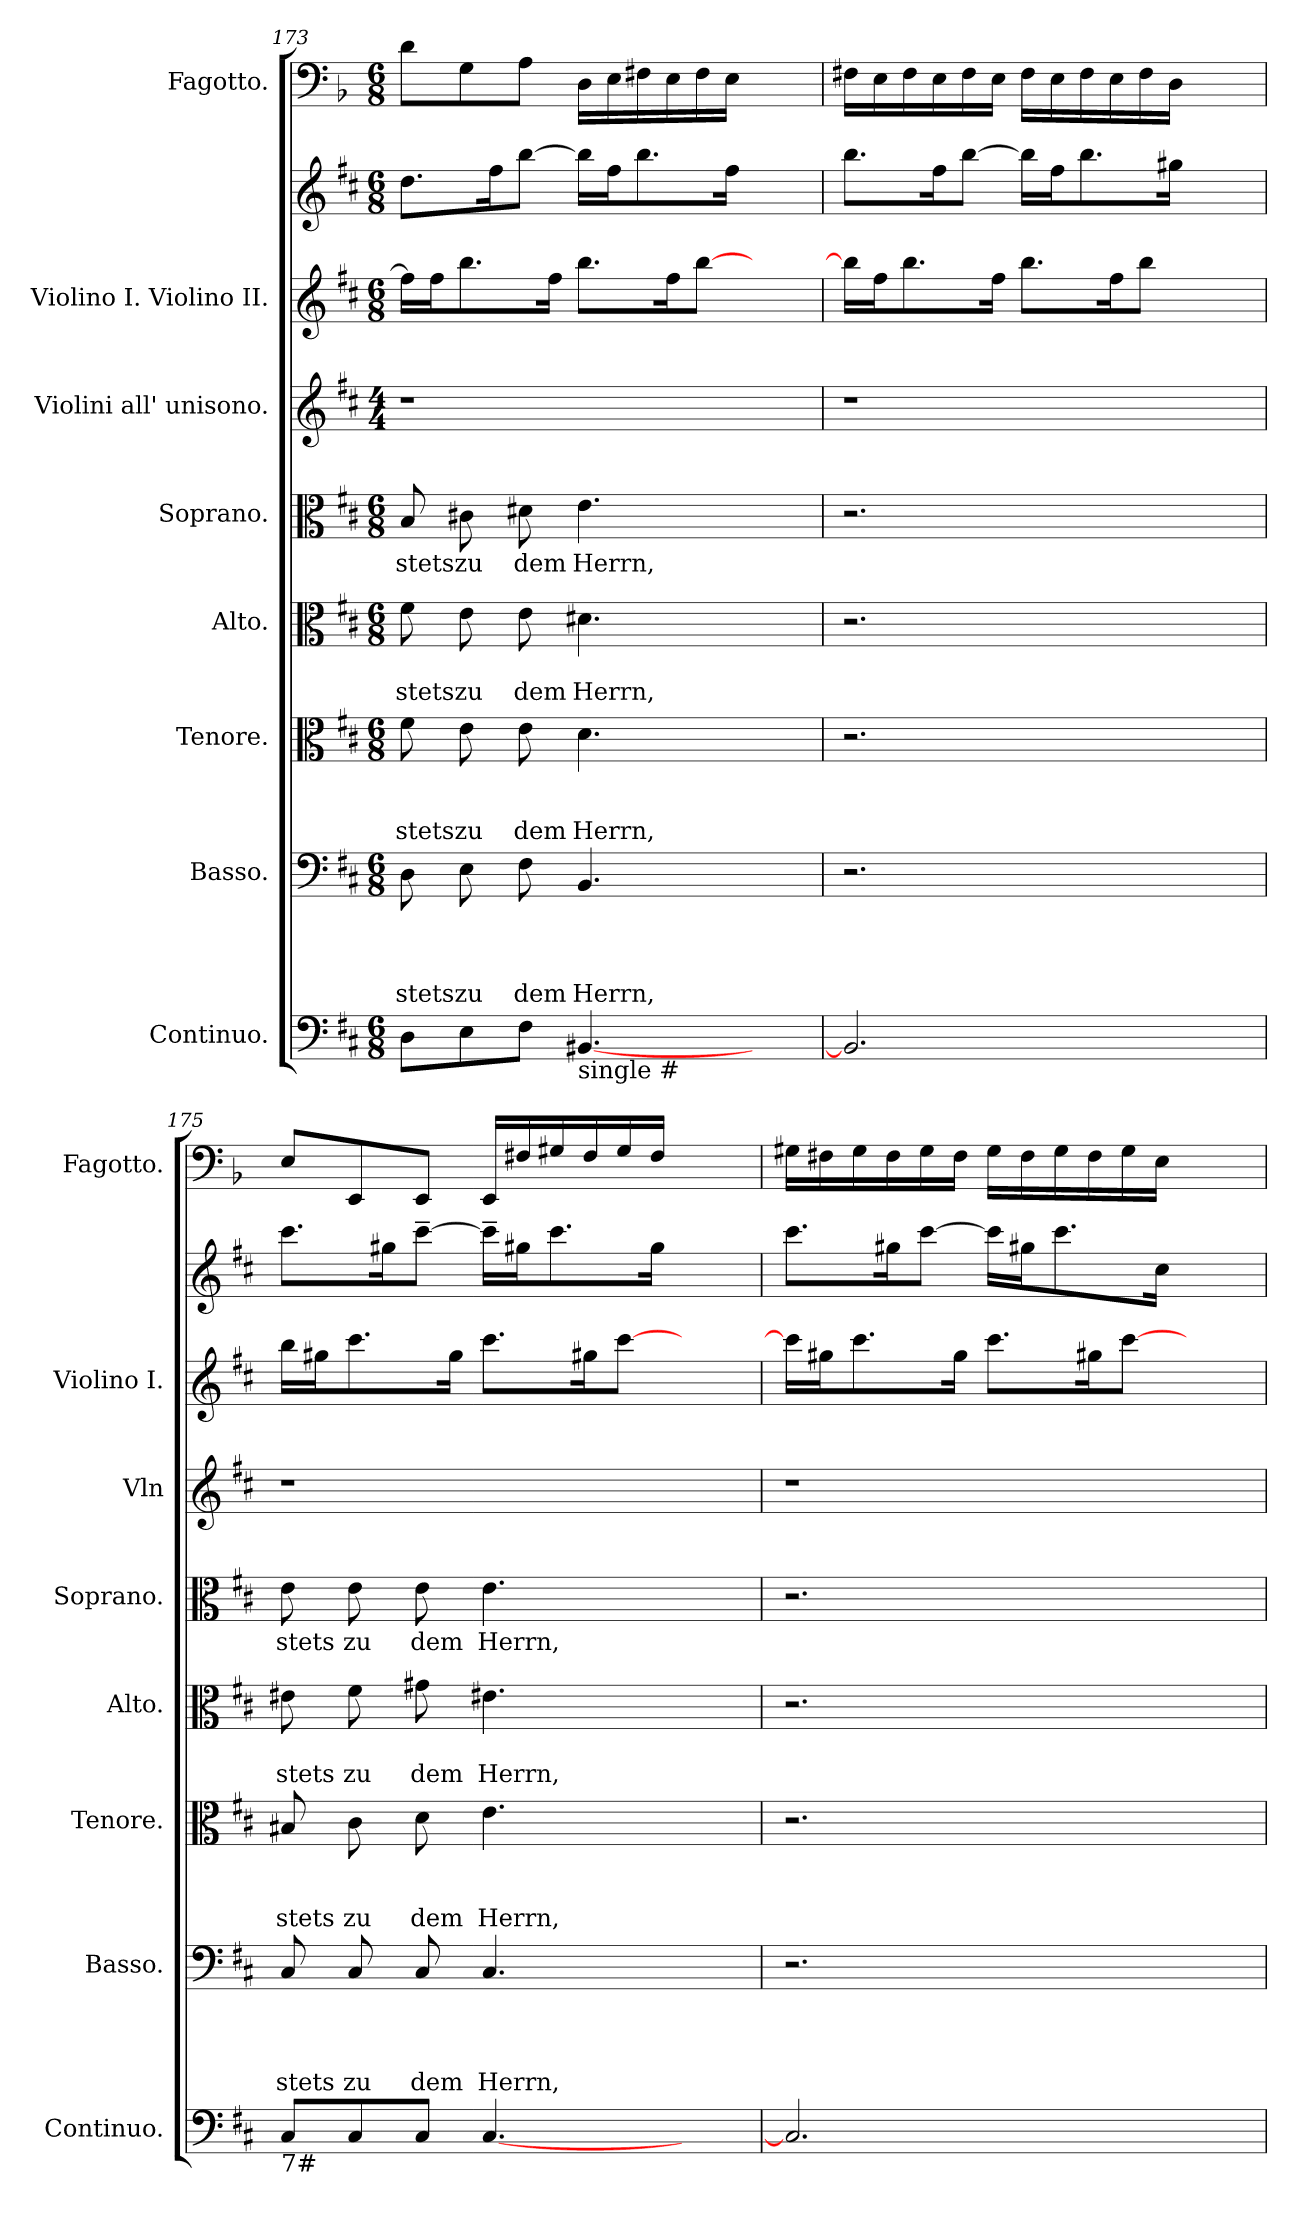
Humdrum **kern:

**kern	**kern	**text	**text	**text	**text	**kern	**text	**text	**text	**kern	**text	**text	**kern	**text	**kern	**kern	**kern	**kern
*part8	*part7	*part7	*part7	*part7	*part7	*part6	*part6	*part6	*part6	*part5	*part5	*part5	*part4	*part4	*part3	*part2	*part2	*part1
*staff9	*staff8	*staff8	*staff8	*staff8	*staff8	*staff7	*staff7	*staff7	*staff7	*staff6	*staff6	*staff6	*staff5	*staff5	*staff4	*staff3	*staff2	*staff1
*I"Continuo.	*I"Basso.	*	*	*	*	*I"Tenore.	*	*	*	*I"Alto.	*	*	*I"Soprano.	*	*I"Violini all' unisono.	*I"Violino I. Violino II.	*	*I"Fagotto.
*I'Continuo.	*I'Basso.	*	*	*	*	*I'Tenore.	*	*	*	*I'Alto.	*	*	*I'Soprano.	*	*I'Vln	*I'Violino I.	*	*I'Fagotto.
*clefF4	*clefF4	*	*	*	*	*clefC3	*	*	*	*clefC3	*	*	*clefC3	*	*clefG2	*clefG2	*clefG2	*clefF4
*	*	*	*	*	*	*	*	*	*	*	*	*	*	*	*	*	*	*ITrd2c3
*k[f#c#]	*k[f#c#]	*	*	*	*	*k[f#c#]	*	*	*	*k[f#c#]	*	*	*k[f#c#]	*	*k[f#c#]	*k[f#c#]	*k[f#c#]	*k[f#c#]
*D:	*D:	*	*	*	*	*D:	*	*	*	*D:	*	*	*D:	*	*D:	*D:	*D:	*D:
*M6/8	*M6/8	*	*	*	*	*M6/8	*	*	*	*M6/8	*	*	*M6/8	*	*M4/4	*M6/8	*M6/8	*M6/8
=173	=173	=173	=173	=173	=173	=173	=173	=173	=173	=173	=173	=173	=173	=173	=173	=173	=173	=173
!	!	!	!	!	!LO:LY:b	!	!	!	!LO:LY:b	!	!	!LO:LY:b	!	!LO:LY:b	!	!	!	!
8D\L	8D\	.	.	.	stets	8f#\	.	.	stets	8f#\	.	stets	8B/	stets	1r	16ff#\LL]	8.dd\L	8B\L
.	.	.	.	.	.	.	.	.	.	.	.	.	.	.	.	16ff#\J	.	.
!	!	!	!	!	!LO:LY:b	!	!	!	!LO:LY:b	!	!	!LO:LY:b	!	!LO:LY:b	!	!	!	!
8E\	8E\	.	.	.	zu	8e\	.	.	zu	8e\	.	zu	8c#X\	zu	.	8.bb\	.	8E\
.	.	.	.	.	.	.	.	.	.	.	.	.	.	.	.	.	16ff#\k	.
!	!	!	!	!	!LO:LY:b	!	!	!	!LO:LY:b	!	!	!LO:LY:b	!	!LO:LY:b	!	!	!	!
8F#\J	8F#\	.	.	.	dem	8e\	.	.	dem	8e\	.	dem	8d#X\	dem	.	.	[>8bb\J	8F#\J
.	.	.	.	.	.	.	.	.	.	.	.	.	.	.	.	16ff#\Jk	.	.
!LO:TX:b:t=single #	!	!	!	!	!	!	!	!	!	!	!	!	!	!	!	!	!	!
!	!	!	!	!	!LO:LY:b	!	!	!	!LO:LY:b	!	!	!LO:LY:b	!	!LO:LY:b	!	!	!	!
[<4.BB#/	4.BB/	.	.	.	Herrn,	4.d\	.	.	Herrn,	4.d#X\	.	Herrn,	4.e\	Herrn,	.	8.bb\L	16bb\LL]	16BB\LL
.	.	.	.	.	.	.	.	.	.	.	.	.	.	.	.	.	16ff#\J	16C#\
.	.	.	.	.	.	.	.	.	.	.	.	.	.	.	.	.	8.bb\	16D#X\
.	.	.	.	.	.	.	.	.	.	.	.	.	.	.	.	16ff#\k	.	16C#\
.	.	.	.	.	.	.	.	.	.	.	.	.	.	.	.	[>8bb\J	.	16D#\
.	.	.	.	.	.	.	.	.	.	.	.	.	.	.	.	.	16ff#\Jk	16C#\JJ
4ryy	4ryy	.	.	.	.	4ryy	.	.	.	4ryy	.	.	4ryy	.	.	4ryy	4ryy	4ryy
=174!	=174!	=174!	=174!	=174!	=174!	=174!	=174!	=174!	=174!	=174!	=174!	=174!	=174!	=174!	=174!	=174!	=174!	=174!
2.BB#/]	2.r	.	.	.	.	2.r	.	.	.	2.r	.	.	2.r	.	1r	16bb\LL]	8.bb\L	16D#X\LL
.	.	.	.	.	.	.	.	.	.	.	.	.	.	.	.	16ff#\J	.	16C#\
.	.	.	.	.	.	.	.	.	.	.	.	.	.	.	.	8.bb\	.	16D#\
.	.	.	.	.	.	.	.	.	.	.	.	.	.	.	.	.	16ff#\k	16C#\
.	.	.	.	.	.	.	.	.	.	.	.	.	.	.	.	.	[>8bb\J	16D#\
.	.	.	.	.	.	.	.	.	.	.	.	.	.	.	.	16ff#\Jk	.	16C#\JJ
.	.	.	.	.	.	.	.	.	.	.	.	.	.	.	.	8.bb\L	16bb\LL]	16D#\LL
.	.	.	.	.	.	.	.	.	.	.	.	.	.	.	.	.	16ff#\J	16C#\
.	.	.	.	.	.	.	.	.	.	.	.	.	.	.	.	.	8.bb\	16D#\
.	.	.	.	.	.	.	.	.	.	.	.	.	.	.	.	16ff#\k	.	16C#\
.	.	.	.	.	.	.	.	.	.	.	.	.	.	.	.	8bb\J	.	16D#\
.	.	.	.	.	.	.	.	.	.	.	.	.	.	.	.	.	16gg#X\Jk	16BB\JJ
4ryy	4ryy	.	.	.	.	4ryy	.	.	.	4ryy	.	.	4ryy	.	.	4ryy	4ryy	4ryy
!!LO:PB:g=z
=175!	=175!	=175!	=175!	=175!	=175!	=175!	=175!	=175!	=175!	=175!	=175!	=175!	=175!	=175!	=175!	=175!	=175!	=175!
!LO:TX:b:t=7#	!	!	!	!	!	!	!	!	!	!	!	!	!	!	!	!	!	!
!	!	!	!	!	!LO:LY:b	!	!	!	!LO:LY:b	!	!	!LO:LY:b	!	!LO:LY:b	!	!	!	!
8C#/L	8C#/	.	.	.	stets	8B#X/	.	.	stets	8e#X\	.	stets	8e\	stets	1r	16bb\LL	8.ccc#\L	8C#/L
.	.	.	.	.	.	.	.	.	.	.	.	.	.	.	.	16gg#X\J	.	.
!	!	!	!	!	!LO:LY:b	!	!	!	!LO:LY:b	!	!	!LO:LY:b	!	!LO:LY:b	!	!	!	!
8C#/	8C#/	.	.	.	zu	8c#\	.	.	zu	8f#\	.	zu	8e\	zu	.	8.ccc#\	.	8CC#/
.	.	.	.	.	.	.	.	.	.	.	.	.	.	.	.	.	16gg#X\k	.
!	!	!	!	!	!LO:LY:b	!	!	!	!LO:LY:b	!	!	!LO:LY:b	!	!LO:LY:b	!	!	!	!
8C#/J	8C#/	.	.	.	dem	8d\	.	.	dem	8g#X\	.	dem	8e\	dem	.	.	[>8ccc#~>\J	8CC#/J
.	.	.	.	.	.	.	.	.	.	.	.	.	.	.	.	16gg#\Jk	.	.
!	!	!	!	!	!LO:LY:b	!	!	!	!LO:LY:b	!	!	!LO:LY:b	!	!LO:LY:b	!	!	!	!
[<4.C#/	4.C#/	.	.	.	Herrn,	4.e\	.	.	Herrn,	4.e#X\	.	Herrn,	4.e\	Herrn,	.	8.ccc#\L	16ccc#~>\LL]	16CC#/LL
.	.	.	.	.	.	.	.	.	.	.	.	.	.	.	.	.	16gg#X\J	16D#X/
.	.	.	.	.	.	.	.	.	.	.	.	.	.	.	.	.	8.ccc#\	16E#X/
.	.	.	.	.	.	.	.	.	.	.	.	.	.	.	.	16gg#X\k	.	16D#/
.	.	.	.	.	.	.	.	.	.	.	.	.	.	.	.	[>8ccc#\J	.	16E#/
.	.	.	.	.	.	.	.	.	.	.	.	.	.	.	.	.	16gg#\Jk	16D#/JJ
4ryy	4ryy	.	.	.	.	4ryy	.	.	.	4ryy	.	.	4ryy	.	.	4ryy	4ryy	4ryy
=176!	=176!	=176!	=176!	=176!	=176!	=176!	=176!	=176!	=176!	=176!	=176!	=176!	=176!	=176!	=176!	=176!	=176!	=176!
2.C#/]	2.r	.	.	.	.	2.r	.	.	.	2.r	.	.	2.r	.	1r	16ccc#\LL]	8.ccc#\L	16E#X\LL
.	.	.	.	.	.	.	.	.	.	.	.	.	.	.	.	16gg#X\J	.	16D#X\
.	.	.	.	.	.	.	.	.	.	.	.	.	.	.	.	8.ccc#\	.	16E#\
.	.	.	.	.	.	.	.	.	.	.	.	.	.	.	.	.	16gg#X\k	16D#\
.	.	.	.	.	.	.	.	.	.	.	.	.	.	.	.	.	[>8ccc#\J	16E#\
.	.	.	.	.	.	.	.	.	.	.	.	.	.	.	.	16gg#\Jk	.	16D#\JJ
.	.	.	.	.	.	.	.	.	.	.	.	.	.	.	.	8.ccc#\L	16ccc#\LL]	16E#\LL
.	.	.	.	.	.	.	.	.	.	.	.	.	.	.	.	.	16gg#X\J	16D#\
.	.	.	.	.	.	.	.	.	.	.	.	.	.	.	.	.	8.ccc#\	16E#\
.	.	.	.	.	.	.	.	.	.	.	.	.	.	.	.	16gg#X\k	.	16D#\
.	.	.	.	.	.	.	.	.	.	.	.	.	.	.	.	[>8ccc#\J	.	16E#\
.	.	.	.	.	.	.	.	.	.	.	.	.	.	.	.	.	16cc#\Jk	16C#\JJ
4ryy	4ryy	.	.	.	.	4ryy	.	.	.	4ryy	.	.	4ryy	.	.	4ryy	4ryy	4ryy
=!	=!	=!	=!	=!	=!	=!	=!	=!	=!	=!	=!	=!	=!	=!	=!	=!	=!	=!
*-	*-	*-	*-	*-	*-	*-	*-	*-	*-	*-	*-	*-	*-	*-	*-	*-	*-	*-
